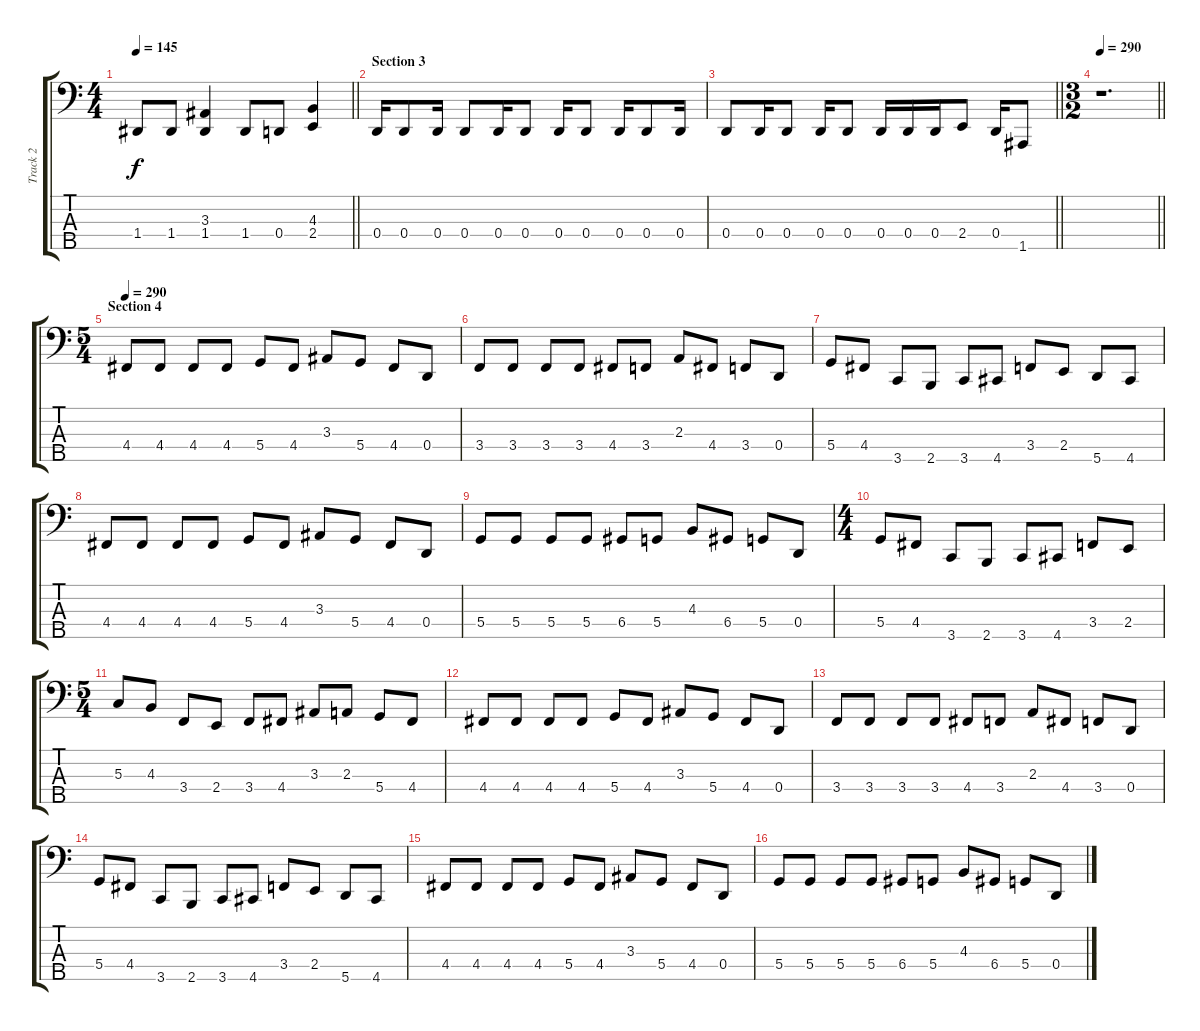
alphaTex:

\track ("Track 2" "Track 2") {instrument electricbassfinger}
\staff {score tabs}
\tuning (F2 C2 G1 D1 A0) {hide}
\ts (4 4)
\tempo 145
\clef f4
\barLineRight lightlight
\ks c
1.4.8{dy f} 1.4.8 (3.3 1.4).4 1.4.8 0.4.8 (4.3 2.4).4 |
\section ("" "Section 3")
0.4.16 0.4.8 0.4.16 0.4.8 0.4.16 0.4.8 0.4.16 0.4.8 0.4.16 0.4.8 0.4.16 |
\barLineRight lightlight
0.4.8 0.4.16 0.4.8 0.4.16 0.4.8 0.4.16 0.4.16 0.4.16 2.4.8 0.4.16 1.5.8 |
\ts (3 2)
\tempo 290
\barLineRight lightlight
r.1{d} |
\ts (5 4)
\section ("" "Section 4")
\tempo 290
4.4.8 4.4.8 4.4.8 4.4.8 5.4.8 4.4.8 3.3.8 5.4.8 4.4.8 0.4.8 |
3.4.8 3.4.8 3.4.8 3.4.8 4.4.8 3.4.8 2.3.8 4.4.8 3.4.8 0.4.8 |
5.4.8 4.4.8 3.5.8 2.5.8 3.5.8 4.5.8 3.4.8 2.4.8 5.5.8 4.5.8 |
4.4.8 4.4.8 4.4.8 4.4.8 5.4.8 4.4.8 3.3.8 5.4.8 4.4.8 0.4.8 |
5.4.8 5.4.8 5.4.8 5.4.8 6.4.8 5.4.8 4.3.8 6.4.8 5.4.8 0.4.8 |
\ts (4 4)
5.4.8 4.4.8 3.5.8 2.5.8 3.5.8 4.5.8 3.4.8 2.4.8 |
\ts (5 4)
5.3.8 4.3.8 3.4.8 2.4.8 3.4.8 4.4.8 3.3.8 2.3.8 5.4.8 4.4.8 |
4.4.8 4.4.8 4.4.8 4.4.8 5.4.8 4.4.8 3.3.8 5.4.8 4.4.8 0.4.8 |
3.4.8 3.4.8 3.4.8 3.4.8 4.4.8 3.4.8 2.3.8 4.4.8 3.4.8 0.4.8 |
5.4.8 4.4.8 3.5.8 2.5.8 3.5.8 4.5.8 3.4.8 2.4.8 5.5.8 4.5.8 |
4.4.8 4.4.8 4.4.8 4.4.8 5.4.8 4.4.8 3.3.8 5.4.8 4.4.8 0.4.8 |
5.4.8 5.4.8 5.4.8 5.4.8 6.4.8 5.4.8 4.3.8 6.4.8 5.4.8 0.4.8
